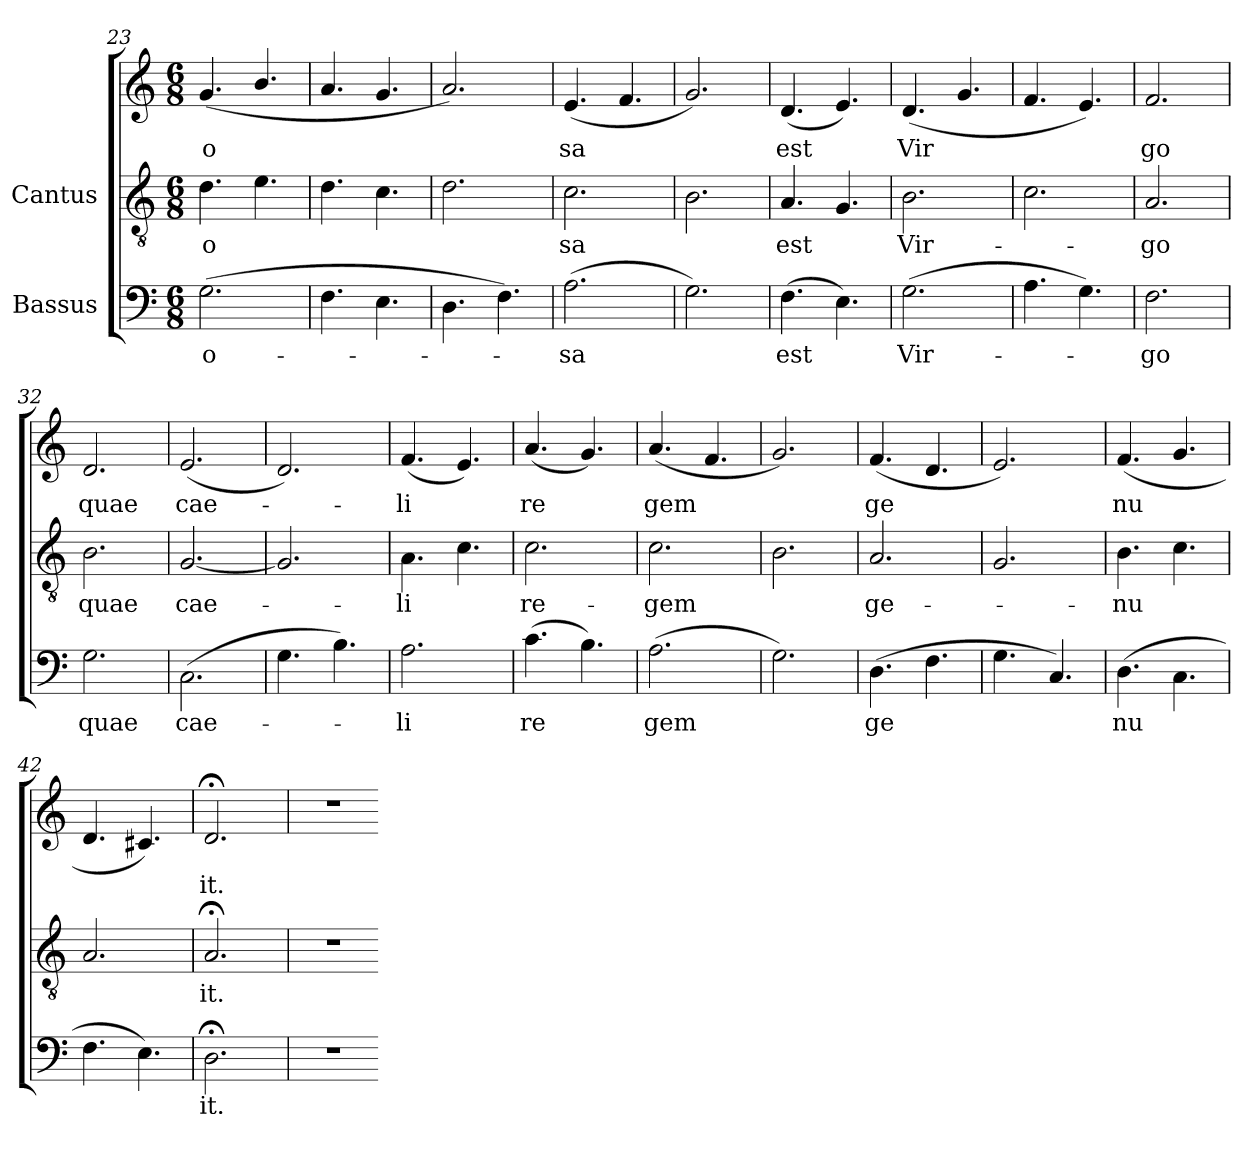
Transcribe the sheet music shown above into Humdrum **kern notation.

**kern	**text	**kern	**text	**kern	**text
*part2	*part2	*part1	*part1	*part1	*part1
*staff3	*staff3	*staff2	*staff2	*staff1	*staff1
*I"Bassus	*	*I"Cantus	*	*	*
*clefF4	*	*clefGv2	*	*clefG2	*
*M6/8	*	*M6/8	*	*M6/8	*
=23	=23	=23	=23	=23	=23
!	!LO:LY:b:cj	!	!LO:LY:b:cj	!	!LO:LY:b:cj
(>2.G\	-o-	4.d\	-o-	(<4.g/	-o-
!	!	!	!LO:LY:b:cj	!	!LO:LY:b:cj
.	.	4.e\	--	4.b/	--
=24	=24	=24	=24	=24	=24
4.F\	.	4.d\	.	4.a/	.
4.E\	.	4.c\	.	4.g/	.
=25	=25	=25	=25	=25	=25
4.D\	.	2.d\	.	2.a/)	.
4.F\)	.	.	.	.	.
=26	=26	=26	=26	=26	=26
!	!LO:LY:b:cj	!	!LO:LY:b:cj	!	!LO:LY:b:cj
(>2.A\	-sa	2.c\	sa	(<4.e/	-sa
!	!	!	!	!	!LO:LY:b:cj
.	.	.	.	4.f/	.
=27	=27	=27	=27	=27	=27
2.G\)	.	2.B\	.	2.g/)	.
=28	=28	=28	=28	=28	=28
!	!LO:LY:b:cj	!	!LO:LY:b:cj	!	!LO:LY:b:cj
(>4.F\	est	4.A/	est	(<4.d/	est
!	!LO:LY:b:cj	!	!LO:LY:b:cj	!	!LO:LY:b:cj
4.E\)	.	4.G/	.	4.e/)	.
=29	=29	=29	=29	=29	=29
!	!LO:LY:b:cj	!	!LO:LY:b:cj	!	!LO:LY:b:cj
(>2.G\	Vir-	2.B\	-Vir-	(<4.d/	Vir-
!	!	!	!	!	!LO:LY:b:cj
.	.	.	.	4.g/	--
=30	=30	=30	=30	=30	=30
4.A\	.	2.c\	.	4.f/	.
4.G\)	.	.	.	4.e/)	.
!!LO:PB:g=z
=31	=31	=31	=31	=31	=31
!	!LO:LY:b:cj	!	!LO:LY:b:cj	!	!LO:LY:b:cj
2.F\	-go	2.A/	go	2.f/	-go
=32	=32	=32	=32	=32	=32
!	!LO:LY:b:cj	!	!LO:LY:b:cj	!	!LO:LY:b:cj
2.G\	quae	2.B\	quae	2.d/	quae
!!LO:LB:g=z
=33	=33	=33	=33	=33	=33
!	!LO:LY:b:cj	!	!LO:LY:b:cj	!	!LO:LY:b:cj
(>2.C\	cae-	[<2.G/	-cae-	(<2.e/	cae-
=34	=34	=34	=34	=34	=34
4.G\	.	2.G/]	.	2.d/)	.
4.B\)	.	.	.	.	.
=35	=35	=35	=35	=35	=35
!	!LO:LY:b:cj	!	!LO:LY:b:cj	!	!LO:LY:b:cj
2.A\	-li	4.A\	li	(<4.f/	-li
!	!	!	!LO:LY:b:cj	!	!LO:LY:b:cj
.	.	4.c\	.	4.e/)	.
=36	=36	=36	=36	=36	=36
!	!LO:LY:b:cj	!	!LO:LY:b:cj	!	!LO:LY:b:cj
(>4.c\	re-	2.c\	-re-	(<4.a/	re-
!	!LO:LY:b:cj	!	!	!	!LO:LY:b:cj
4.B\)	--	.	.	4.g/)	--
=37	=37	=37	=37	=37	=37
!	!LO:LY:b:cj	!	!LO:LY:b:cj	!	!LO:LY:b:cj
(>2.A\	-gem	2.c\	gem	(<4.a/	-gem
!	!	!	!	!	!LO:LY:b:cj
.	.	.	.	4.f/	.
=38	=38	=38	=38	=38	=38
2.G\)	.	2.B\	.	2.g/)	.
=39	=39	=39	=39	=39	=39
!	!LO:LY:b:cj	!	!LO:LY:b:cj	!	!LO:LY:b:cj
(>4.D\	ge-	2.A/	-ge-	(<4.f/	ge-
!	!LO:LY:b:cj	!	!	!	!LO:LY:b:cj
4.F\	--	.	.	4.d/	--
=40	=40	=40	=40	=40	=40
4.G\	.	2.G/	.	2.e/)	.
4.C/)	.	.	.	.	.
=41	=41	=41	=41	=41	=41
!	!LO:LY:b:cj	!	!LO:LY:b:cj	!	!LO:LY:b:cj
(>4.D\	-nu-	4.B\	-nu-	(<4.f/	-nu-
!	!LO:LY:b:cj	!	!LO:LY:b:cj	!	!LO:LY:b:cj
4.C\	--	4.c\	--	4.g/	--
=42	=42	=42	=42	=42	=42
4.F\	.	2.A/	.	4.d/	.
4.E\)	.	.	.	4.c#X/)	.
!!LO:LB:g=z
=43	=43	=43	=43	=43	=43
!	!LO:LY:b:cj	!	!LO:LY:b:cj	!	!LO:LY:b:cj
2.D;<\	-it.	2.A;</	it.	2.d;</	-it.
=44	=44	=44	=44	=44	=44
2.r	.	2.r	.	2.r	.
=	==	==	==	==	==
*-	*-	*-	*-	*-	*-
